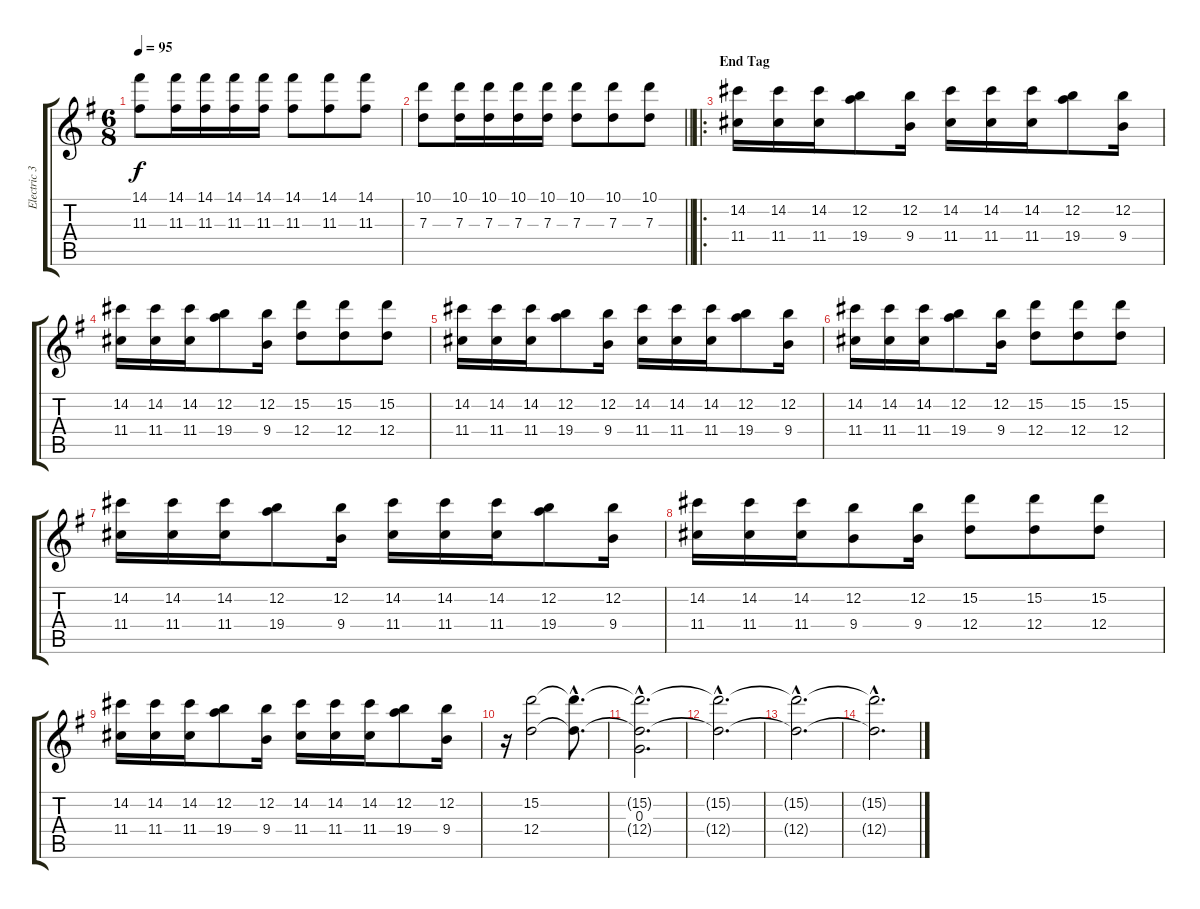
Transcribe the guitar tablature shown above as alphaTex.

\track ("Electric 3" "Electric 3") {instrument distortionguitar}
\staff {score tabs}
\tuning (E4 B3 G3 D3 A2 E2) {hide}
\ts (6 8)
\tempo 95
\clef g2
\ks g
(14.1 11.3).8{dy f} (14.1 11.3).16 (14.1 11.3).16 (14.1 11.3).16 (14.1 11.3).16 (14.1 11.3).8 (14.1 11.3).8 (14.1 11.3).8 |
\barLineRight lightlight
(10.1 7.3).8 (10.1 7.3).16 (10.1 7.3).16 (10.1 7.3).16 (10.1 7.3).16 (10.1 7.3).8 (10.1 7.3).8 (10.1 7.3).8 |
\ro
\section ("" "End Tag")
(14.2 11.4).16 (14.2 11.4).16 (14.2 11.4).16 (12.2 19.4).8 (12.2 9.4).16 (14.2 11.4).16 (14.2 11.4).16 (14.2 11.4).16 (12.2 19.4).8 (12.2 9.4).16 |
(14.2 11.4).16 (14.2 11.4).16 (14.2 11.4).16 (12.2 19.4).8 (12.2 9.4).16 (15.2 12.4).8 (15.2 12.4).8 (15.2 12.4).8 |
(14.2 11.4).16 (14.2 11.4).16 (14.2 11.4).16 (12.2 19.4).8 (12.2 9.4).16 (14.2 11.4).16 (14.2 11.4).16 (14.2 11.4).16 (12.2 19.4).8 (12.2 9.4).16 |
(14.2 11.4).16 (14.2 11.4).16 (14.2 11.4).16 (12.2 19.4).8 (12.2 9.4).16 (15.2 12.4).8 (15.2 12.4).8 (15.2 12.4).8 |
(14.2 11.4).16 (14.2 11.4).16 (14.2 11.4).16 (12.2 19.4).8 (12.2 9.4).16 (14.2 11.4).16 (14.2 11.4).16 (14.2 11.4).16 (12.2 19.4).8 (12.2 9.4).16 |
(14.2 11.4).16 (14.2 11.4).16 (14.2 11.4).16 (12.2 9.4).8 (12.2 9.4).16 (15.2 12.4).8 (15.2 12.4).8 (15.2 12.4).8 |
(14.2 11.4).16 (14.2 11.4).16 (14.2 11.4).16 (12.2 19.4).8 (12.2 9.4).16 (14.2 11.4).16 (14.2 11.4).16 (14.2 11.4).16 (12.2 19.4).8 (12.2 9.4).16 |
r.16 (15.2 12.4).2 (15.2{hac t} 12.4{hac t}).8{d} |
(15.2{hac t} 0.3{hac} 12.4{hac t}).2{d} |
(15.2{hac t} 12.4{hac t}).2{d} |
(15.2{hac t} 12.4{hac t}).2{d} |
(15.2{hac t} 12.4{hac t}).2{d}
